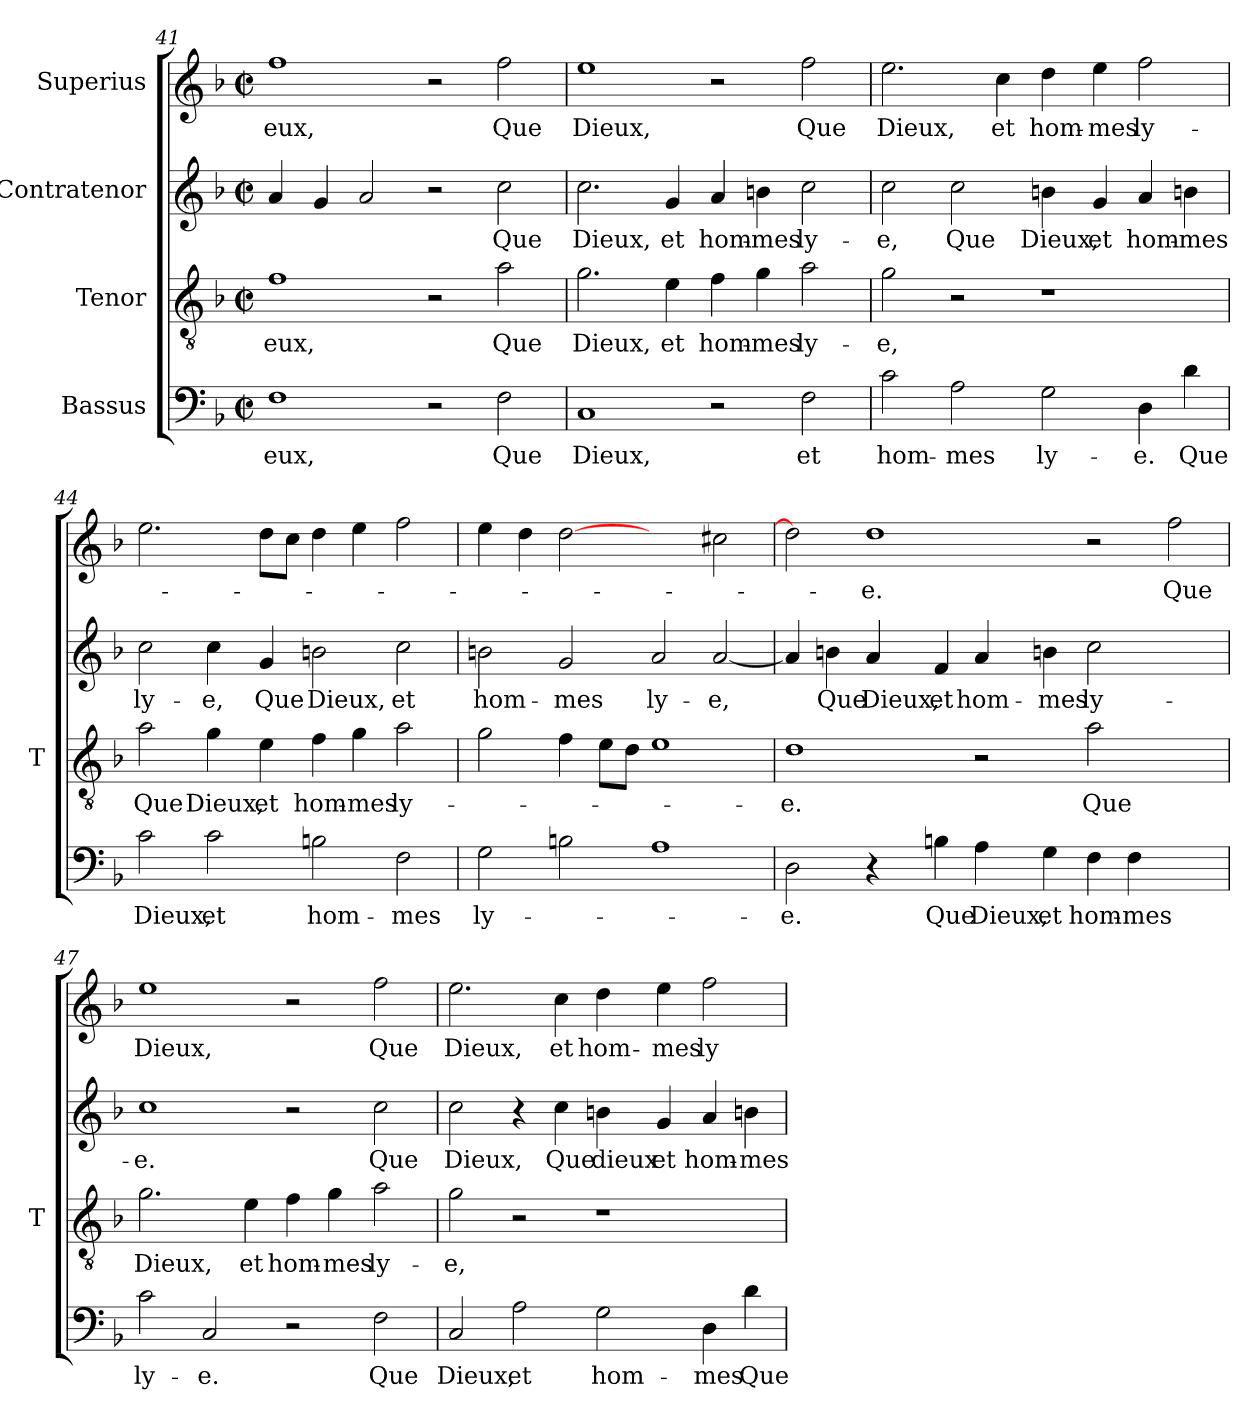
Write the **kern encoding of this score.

**kern	**text	**kern	**text	**kern	**text	**kern	**text
*part4	*part4	*part3	*part3	*part2	*part2	*part1	*part1
*staff4	*staff4	*staff3	*staff3	*staff2	*staff2	*staff1	*staff1
*I"Bassus	*	*I"Tenor	*	*I"Contratenor	*	*I"Superius	*
*	*	*I'T	*	*	*	*	*
*clefF4	*	*clefGv2	*	*clefG2	*	*clefG2	*
*k[b-]	*	*k[b-]	*	*k[b-]	*	*k[b-]	*
*F:	*	*F:	*	*F:	*	*F:	*
*M2/2	*	*M2/2	*	*M2/2	*	*M2/2	*
*met(c|)	*	*met(c|)	*	*met(c|)	*	*met(c|)	*
=41	=41	=41	=41	=41	=41	=41	=41
1F	-eux,	1f	-eux,	4a	.	1ff	-eux,
.	.	.	.	4g	.	.	.
.	.	.	.	2a	.	.	.
2r	.	2r	.	2r	.	2r	.
2F	-Que	2a	-Que	2cc	-Que	2ff	-Que
=42	=42	=42	=42	=42	=42	=42	=42
1C	-Dieux,	2.g	-Dieux,	2.cc	-Dieux,	1ee	-Dieux,
.	.	4e	-et	4g	-et	.	.
2r	.	4f	hom-	4a	hom-	2r	.
.	.	4g	-mes	4bn	-mes	.	.
2F	-et	2a	ly-	2cc	ly-	2ff	-Que
=43	=43	=43	=43	=43	=43	=43	=43
2c	hom-	2g	-e,	2cc	-e,	2.ee	-Dieux,
2A	-mes	2r	.	2cc	-Que	.	.
.	.	.	.	.	.	4cc	-et
2G	ly-	1r	.	4bn	-Dieux,	4dd	hom-
.	.	.	.	4g	-et	4ee	-mes
4D	-e.	.	.	4a	hom-	2ff	ly-
4d	-Que	.	.	4bn	-mes	.	.
=44	=44	=44	=44	=44	=44	=44	=44
2c	-Dieux,	2a	-Que	2cc	ly-	2.ee	.
2c	-et	4g	-Dieux,	4cc	-e,	.	.
.	.	4e	-et	4g	-Que	8ddL	.
.	.	.	.	.	.	8ccJ	.
2Bn	hom-	4f	hom-	2bn	-Dieux,	4dd	.
.	.	4g	-mes	.	.	4ee	.
2F	-mes	2a	ly-	2cc	-et	2ff	.
=45	=45	=45	=45	=45	=45	=45	=45
2G	ly-	2g	.	2bn	hom-	4ee	.
.	.	.	.	.	.	4dd	.
2Bn	.	4f	.	2g	-mes	[2dd	.
.	.	8eL	.	.	.	.	.
.	.	8dJ	.	.	.	.	.
1A	.	1e	.	2a	ly-	2ryy	.
.	.	.	.	[2a	-e,	2cc#X	.
=46	=46	=46	=46	=46	=46	=46	=46
2D	-e.	1d	-e.	4a]	.	2dd]	.
.	.	.	.	4bn	-Que	.	.
4r	.	.	.	4a	-Dieux,	1dd	-e.
4Bn	-Que	.	.	4f	-et	.	.
4A	-Dieux,	2r	.	4a	hom-	.	.
4G	-et	.	.	4bn	-mes	.	.
4F	hom-	2a	-Que	2cc	ly-	2r	.
4F	-mes	.	.	.	.	.	.
2ryy	.	2ryy	.	2ryy	.	2ff	-Que
=47	=47	=47	=47	=47	=47	=47	=47
2c	ly-	2.g	-Dieux,	1cc	-e.	1ee	-Dieux,
2C	-e.	.	.	.	.	.	.
.	.	4e	-et	.	.	.	.
2r	.	4f	hom-	2r	.	2r	.
.	.	4g	-mes	.	.	.	.
2F	-Que	2a	ly-	2cc	-Que	2ff	-Que
!!LO:PB:g=z
=48	=48	=48	=48	=48	=48	=48	=48
2C	-Dieux,	2g	-e,	2cc	-Dieux,	2.ee	-Dieux,
2A	-et	2r	.	4r	.	.	.
.	.	.	.	4cc	-Que	4cc	-et
2G	hom-	1r	.	4bn	-dieux	4dd	hom-
.	.	.	.	4g	-et	4ee	-mes
4D	-mes	.	.	4a	hom-	2ff	ly-
4d	-Que	.	.	4bn	-mes	.	.
=	=	=	=	=	=	=	=
*-	*-	*-	*-	*-	*-	*-	*-
